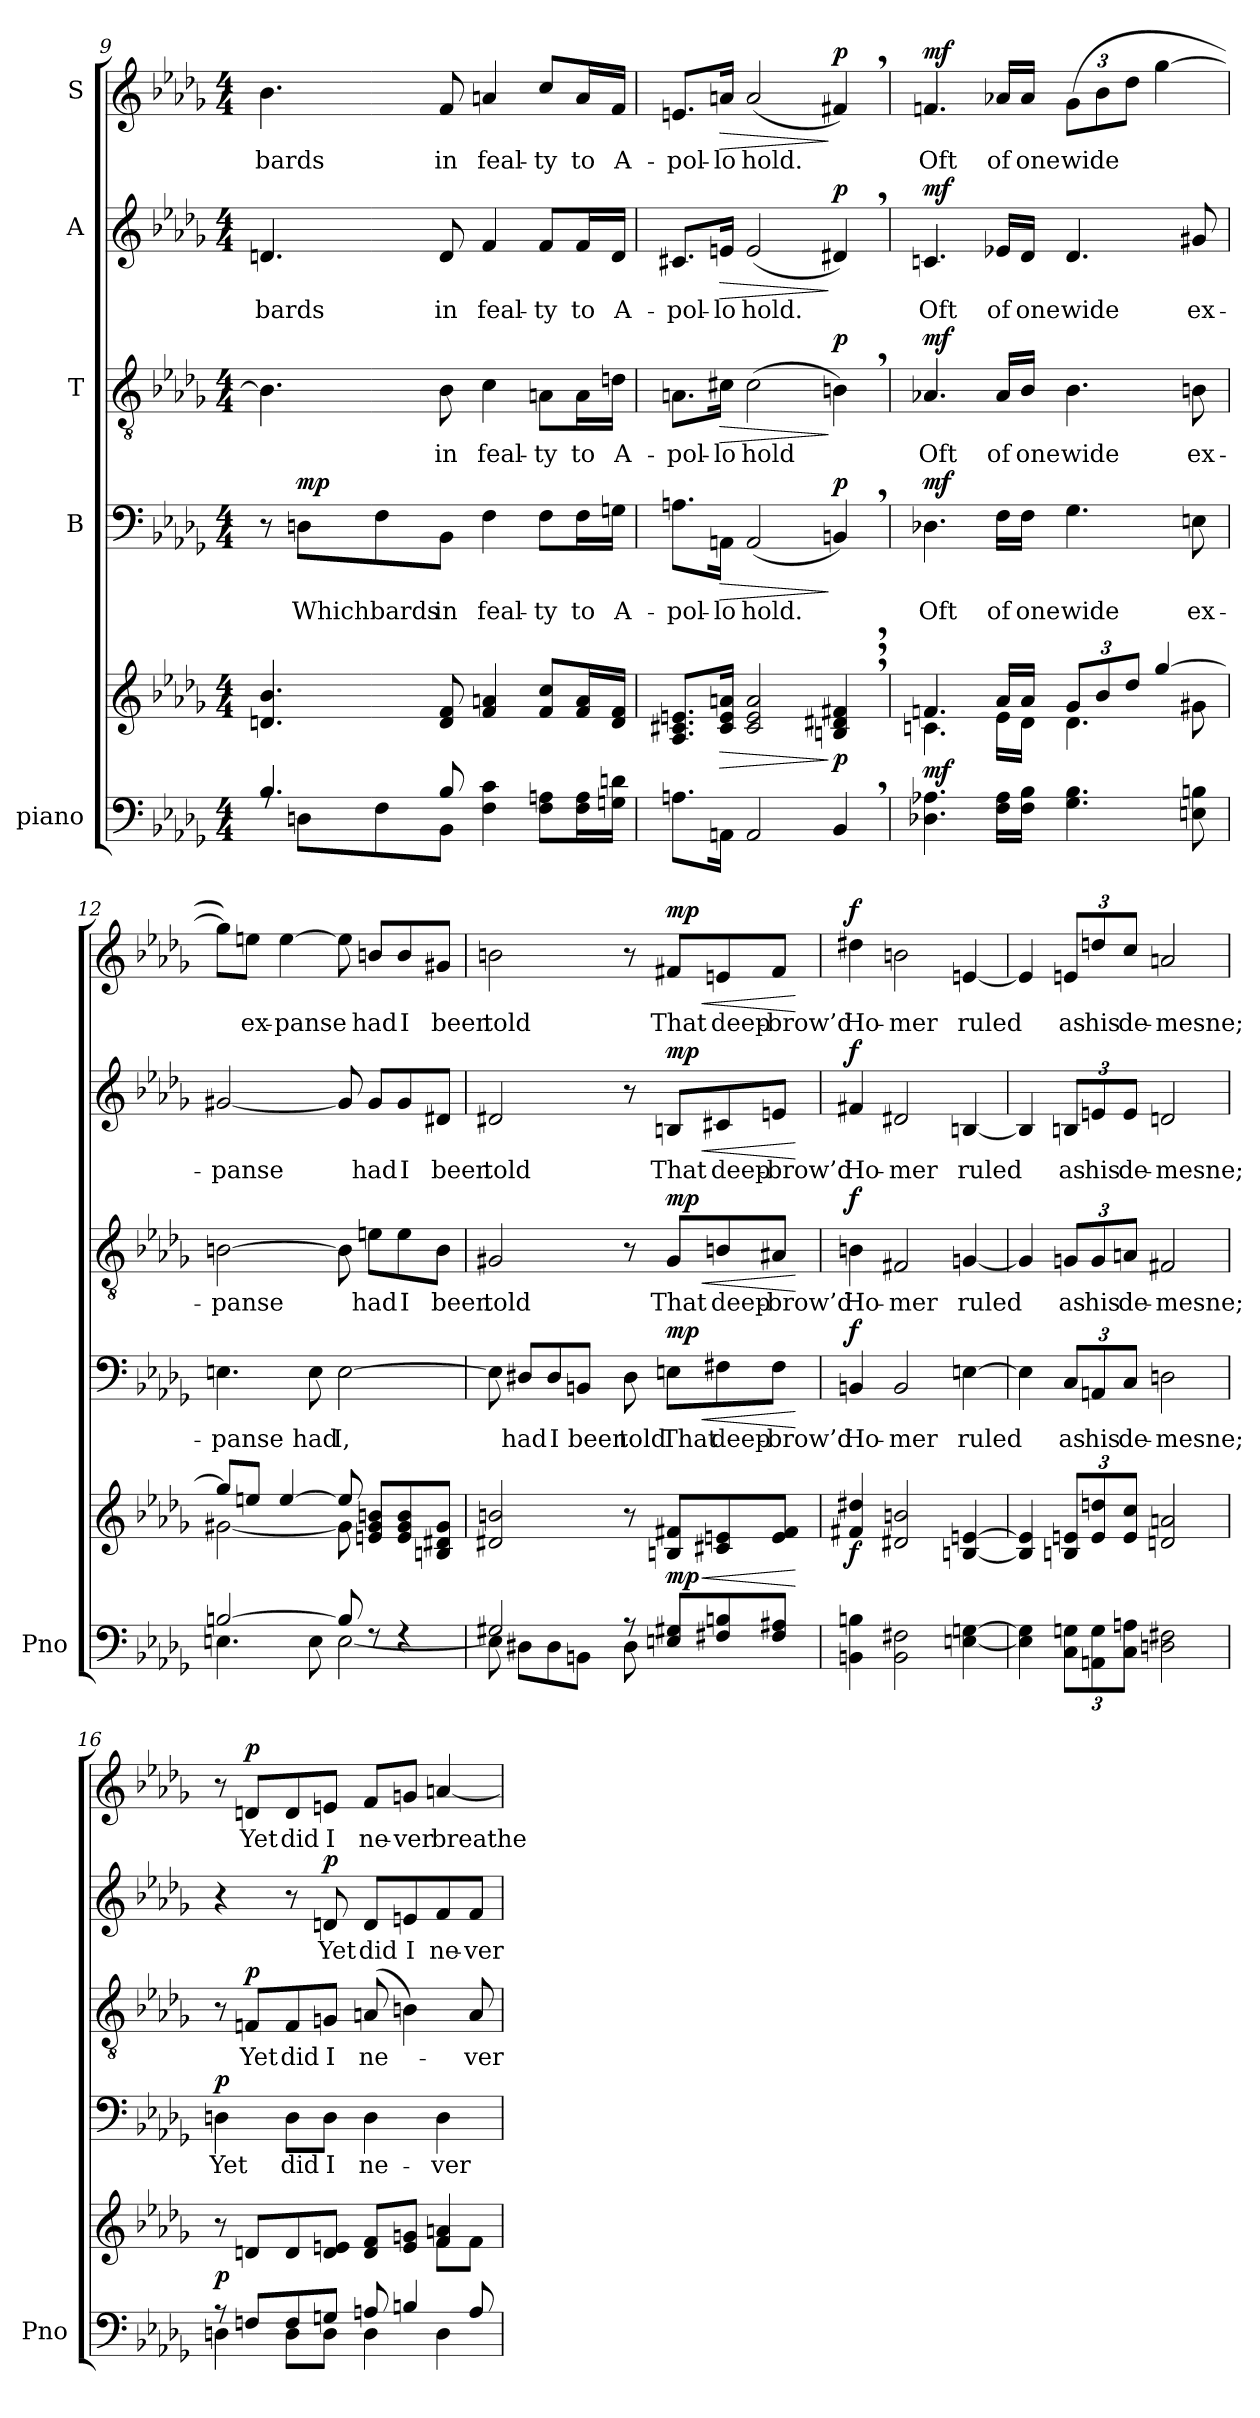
**kern	**kern	**dynam	**kern	**text	**dynam	**kern	**text	**dynam	**kern	**text	**dynam	**kern	**text	**dynam
*part5	*part5	*part5	*part4	*part4	*part4	*part3	*part3	*part3	*part2	*part2	*part2	*part1	*part1	*part1
*staff6	*staff5	*staff5/6	*staff4	*staff4	*staff4	*staff3	*staff3	*staff3	*staff2	*staff2	*staff2	*staff1	*staff1	*staff1
*I"piano	*	*	*I"B	*	*	*I"T	*	*	*I"A	*	*	*I"S	*	*
*I'Pno	*	*	*	*	*	*	*	*	*	*	*	*	*	*
!!LO:LB:g=z
*clefF4	*clefG2	*	*clefF4	*	*	*clefGv2	*	*	*clefG2	*	*	*clefG2	*	*
*k[b-e-a-d-g-]	*k[b-e-a-d-g-]	*	*k[b-e-a-d-g-]	*	*	*k[b-e-a-d-g-]	*	*	*k[b-e-a-d-g-]	*	*	*k[b-e-a-d-g-]	*	*
*M4/4	*M4/4	*	*M4/4	*	*	*M4/4	*	*	*M4/4	*	*	*M4/4	*	*
=9	=9	=9	=9	=9	=9	=9	=9	=9	=9	=9	=9	=9	=9	=9
*^	*	*	*	*	*	*	*	*	*	*	*	*	*	*
!	!	!	!	!	!	!	!	!	!	!	!LO:LY:b	!	!	!LO:LY:b	!
4.B-/	8rA	4.dn/ 4.b-/	.	8r	.	.	4.B-\]	.	.	4.dn/	bards	.	4.b-\	bards	.
!	!	!	!	!	!LO:LY:b	!LO:DY:a	!	!	!	!	!	!	!	!	!
.	8Dn\L	.	.	8Dn\L	Which	mp	.	.	.	.	.	.	.	.	.
!	!	!	!	!	!LO:LY:b	!	!	!	!	!	!	!	!	!	!
.	8F\	.	.	8F\	bards	.	.	.	.	.	.	.	.	.	.
!	!	!	!	!	!LO:LY:b	!	!	!LO:LY:b	!	!	!LO:LY:b	!	!	!LO:LY:b	!
8B-/	8BB-\J	8d/ 8f/	.	8BB-\J	in	.	8B-\	in	.	8d/	in	.	8f/	in	.
!	!	!	!	!	!LO:LY:b	!	!	!LO:LY:b	!	!	!LO:LY:b	!	!	!LO:LY:b	!
4F\ 4c\	2ryy	4f/ 4an/	.	4F\	feal-	.	4c\	feal-	.	4f/	feal-	.	4an/	feal-	.
!	!	!	!	!	!LO:LY:b	!	!	!LO:LY:b	!	!	!LO:LY:b	!	!	!LO:LY:b	!
8F\ 8An\L	.	8f/ 8cc/L	.	8F\L	ty	.	8An\L	ty	.	8f/L	ty	.	8cc/L	ty	.
!	!	!	!	!	!LO:LY:b	!	!	!LO:LY:b	!	!	!LO:LY:b	!	!	!LO:LY:b	!
16F\ 16A\L	.	16f/ 16a/L	.	16F\L	to	.	16A\L	to	.	16f/L	to	.	16a/L	to	.
!	!	!	!	!	!LO:LY:b	!	!	!LO:LY:b	!	!	!LO:LY:b	!	!	!LO:LY:b	!
16Gn\ 16dn\JJ	.	16d/ 16f/JJ	.	16Gn\JJ	A-	.	16dn\JJ	A-	.	16d/JJ	A-	.	16f/JJ	A-	.
*v	*v	*	*	*	*	*	*	*	*	*	*	*	*	*	*
=10	=10	=10	=10	=10	=10	=10	=10	=10	=10	=10	=10	=10	=10	=10
!	!	!	!	!LO:LY:b	!	!	!LO:LY:b	!	!	!LO:LY:b	!	!	!LO:LY:b	!
8.An\L	8.A-/ 8.c#X/ 8.en/L	.	8.An\L	pol-	.	8.An\L	pol-	.	8.c#X/L	pol-	.	8.en/L	pol-	.
!	!	!LO:HP:b	!	!LO:LY:b	!LO:HP:b	!	!LO:LY:b	!LO:HP:b	!	!LO:LY:b	!LO:HP:b	!	!LO:LY:b	!LO:HP:b
16AAn\Jk	16c#/ 16e/ 16an/Jk	>	16AAn\Jk	-lo	>	16c#X\Jk	-lo	>	16en/Jk	-lo	>	16an/Jk	-lo	>
!	!	!	!	!LO:LY:b	!	!	!LO:LY:b	!	!	!LO:LY:b	!	!	!LO:LY:b	!
2AA/	2c#/ 2e/ 2a/	.	(<2AA/	-hold.	.	(>2c#\	hold	.	(<2e/	hold.	.	(<2a/	hold.	.
!	!	!LO:DY:n=1:b	!	!	!LO:DY:n=1:a	!	!	!LO:DY:n=1:a	!	!	!LO:DY:n=1:a	!	!	!LO:DY:n=1:a
4BB-,/	4Bn/, 4d#X/, 4f#X/,	] p	4BBn,/)	.	] p	4Bn,\)	.	] p	4d#X,/)	.	] p	4f#X,/)	.	] p
=11	=11	=11	=11	=11	=11	=11	=11	=11	=11	=11	=11	=11	=11	=11
*	*^	*	*	*	*	*	*	*	*	*	*	*	*	*
!	!	!	!LO:DY:b	!	!LO:LY:b	!LO:DY:a	!	!LO:LY:b	!LO:DY:a	!	!LO:LY:b	!LO:DY:a	!	!LO:LY:b	!LO:DY:a
4.D-X\ 4.A-X\	4.fn/	4.cn\	mf	4.D-X\	-Oft	mf	4.A-X/	Oft	mf	4.cn/	Oft	mf	4.fn/	Oft	mf
!	!	!	!	!	!LO:LY:b	!	!	!LO:LY:b	!	!	!LO:LY:b	!	!	!LO:LY:b	!
16F\ 16A-\LL	16a-/LL	16e-\LL	.	16F\LL	of	.	16A-/LL	of	.	16e-X/LL	of	.	16a-X/LL	of	.
!	!	!	!	!	!LO:LY:b	!	!	!LO:LY:b	!	!	!LO:LY:b	!	!	!LO:LY:b	!
16F\ 16B-\JJ	16a-/JJ	16d-\JJ	.	16F\JJ	one	.	16B-/JJ	one	.	16d-/JJ	one	.	16a-/JJ	one	.
*	*Xbrackettup	*	*	*	*	*	*	*	*	*	*	*	*	*	*
!	!	!	!	!	!LO:LY:b	!	!	!LO:LY:b	!	!	!LO:LY:b	!	!	!	!
*	*	*	*	*	*	*	*	*	*	*	*	*	*Xbrackettup	*	*
!	!	!	!	!	!	!	!	!	!	!	!	!	!	!LO:LY:b	!
4.G-\ 4.B-\	12g-/L	4.d-\	.	4.G-\	wide	.	4.B-\	wide	.	4.d-/	wide	.	(>12g-\L	wide	.
.	12b-/	.	.	.	.	.	.	.	.	.	.	.	12b-\	.	.
.	12dd-/J	.	.	.	.	.	.	.	.	.	.	.	12dd-\J	.	.
.	[4gg-/	.	.	.	.	.	.	.	.	.	.	.	[4gg-\	.	.
!	!	!	!	!	!LO:LY:b	!	!	!LO:LY:b	!	!	!LO:LY:b	!	!	!	!
8En\ 8Bn\	.	8g#X\	.	8En\	ex-	.	8Bn\	ex-	.	8g#X/	ex-	.	.	.	.
!!LO:PB:g=z
=12	=12	=12	=12	=12	=12	=12	=12	=12	=12	=12	=12	=12	=12	=12	=12
*^	*	*	*	*	*	*	*	*	*	*	*	*	*	*	*
!	!	!	!	!	!	!LO:LY:b	!	!	!LO:LY:b	!	!	!LO:LY:b	!	!	!	!
[2Bn/	4.En\	8gg-/L]	[2g#X\	.	4.En\	panse	.	[2Bn\	panse	.	[2g#X/	panse	.	8gg-\L])	.	.
!	!	!	!	!	!	!	!	!	!	!	!	!	!	!	!LO:LY:b	!
.	.	8een/J	.	.	.	.	.	.	.	.	.	.	.	8een\J	ex-	.
!	!	!	!	!	!	!	!	!	!	!	!	!	!	!	!LO:LY:b	!
.	.	[4ee/	.	.	.	.	.	.	.	.	.	.	.	[4ee\	-panse	.
!	!	!	!	!	!	!LO:LY:b	!	!	!	!	!	!	!	!	!	!
.	8E\	.	.	.	8E\	had	.	.	.	.	.	.	.	.	.	.
!	!	!	!	!	!	!LO:LY:b	!	!	!	!	!	!	!	!	!	!
8B/]	[2E\	8ee/]	8g#\]	.	[2E\	I,	.	8B\]	.	.	8g#/]	.	.	8ee\]	.	.
!	!	!	!	!	!	!	!	!	!LO:LY:b	!	!	!LO:LY:b	!	!	!LO:LY:b	!
8rF	.	8en/ 8g#/ 8bn/L	4.ryy	.	.	.	.	8en\L	had	.	8g#/L	had	.	8bn/L	had	.
!	!	!	!	!	!	!	!	!	!LO:LY:b	!	!	!LO:LY:b	!	!	!LO:LY:b	!
4rF	.	8e/ 8g#/ 8b/	.	.	.	.	.	8e\	I	.	8g#/	I	.	8b/	I	.
!	!	!	!	!	!	!	!	!	!LO:LY:b	!	!	!LO:LY:b	!	!	!LO:LY:b	!
.	.	8Bn/ 8d#X/ 8g#/J	.	.	.	.	.	8B\J	been	.	8d#X/J	been	.	8g#X/J	been	.
*	*	*v	*v	*	*	*	*	*	*	*	*	*	*	*	*	*
=13	=13	=13	=13	=13	=13	=13	=13	=13	=13	=13	=13	=13	=13	=13	=13
!	!	!	!	!	!	!	!	!LO:LY:b	!	!	!LO:LY:b	!	!	!LO:LY:b	!
2G#X/	8E\]	2d#X/ 2bn/	.	8E\]	.	.	2G#X/	told	.	2d#X/	told	.	2bn\	told	.
!	!	!	!	!	!LO:LY:b	!	!	!	!	!	!	!	!	!	!
.	8D#X\L	.	.	8D#X/L	had	.	.	.	.	.	.	.	.	.	.
!	!	!	!	!	!LO:LY:b	!	!	!	!	!	!	!	!	!	!
.	8D#\	.	.	8D#/	I	.	.	.	.	.	.	.	.	.	.
!	!	!	!	!	!LO:LY:b	!	!	!	!	!	!	!	!	!	!
.	8BBn\J	.	.	8BBn/J	been	.	.	.	.	.	.	.	.	.	.
!	!	!	!	!	!LO:LY:b	!	!	!	!	!	!	!	!	!	!
8r	8D#\	8r	.	8D#\	told	.	8r	.	.	8r	.	.	8r	.	.
!	!	!	!LO:HP:b	!	!LO:LY:b	!LO:HP:b	!	!LO:LY:b	!LO:HP:b	!	!LO:LY:b	!LO:HP:b	!	!LO:LY:b	!LO:HP:b
!	!	!	!LO:DY:n=1:b	!	!	!LO:DY:n=1:a	!	!	!LO:DY:n=1:a	!	!	!LO:DY:n=1:a	!	!	!LO:DY:n=1:a
8En/ 8G#X/L	4.ryy	8Bn/ 8f#X/L	< mp	8En\L	That	< mp	8G#/L	That	< mp	8Bn/L	That	< mp	8f#X/L	That	< mp
!	!	!	!	!	!LO:LY:b	!	!	!LO:LY:b	!	!	!LO:LY:b	!	!	!LO:LY:b	!
8F#X/ 8Bn/	.	8c#X/ 8en/	.	8F#X\	deep-	.	8Bn/	deep-	.	8c#X/	deep-	.	8en/	deep-	.
!	!	!	!	!	!LO:LY:b	!	!	!LO:LY:b	!	!	!LO:LY:b	!	!	!LO:LY:b	!
8F#/ 8A#X/J	.	8e/ 8f#/J	.	8F#\J	brow’d	.	8A#X/J	brow’d	.	8en/J	brow’d	.	8f#/J	brow’d	.
*v	*v	*	*	*	*	*	*	*	*	*	*	*	*	*	*
.	.	[	.	.	[	.	.	[	.	.	[	.	.	[
=14	=14	=14	=14	=14	=14	=14	=14	=14	=14	=14	=14	=14	=14	=14
!	!	!LO:DY:b	!	!LO:LY:b	!LO:DY:a	!	!LO:LY:b	!LO:DY:a	!	!LO:LY:b	!LO:DY:a	!	!LO:LY:b	!LO:DY:a
4BBn\ 4Bn\	4f#X/ 4dd#X/	f	4BBn/	Ho-	f	4Bn\	Ho-	f	4f#X/	Ho-	f	4dd#X\	Ho-	f
!	!	!	!	!LO:LY:b	!	!	!LO:LY:b	!	!	!LO:LY:b	!	!	!LO:LY:b	!
2BB\ 2F#X\	2d#X/ 2bn/	.	2BB/	-mer	.	2F#X/	-mer	.	2d#X/	-mer	.	2bn\	-mer	.
!	!	!	!	!LO:LY:b	!	!	!LO:LY:b	!	!	!LO:LY:b	!	!	!LO:LY:b	!
[4En\ [4Gn\	[4Bn/ [4en/	.	[4En\	-ruled	.	[4Gn/	-ruled	.	[4Bn/	-ruled	.	[4en/	-ruled	.
!!LO:LB:g=z
=15	=15	=15	=15	=15	=15	=15	=15	=15	=15	=15	=15	=15	=15	=15
4E\] 4G\]	4B/] 4e/]	.	4E\]	.	.	4G/]	.	.	4B/]	.	.	4e/]	.	.
*Xbrackettup	*	*	*Xbrackettup	*	*	*	*	*	*	*	*	*	*	*
!	!	!	!	!LO:LY:b	!	!	!	!	!	!	!	!	!	!
*	*	*	*	*	*	*Xbrackettup	*	*	*	*	*	*	*	*
!	!	!	!	!	!	!	!LO:LY:b	!	!	!	!	!	!	!
*	*	*	*	*	*	*	*	*	*Xbrackettup	*	*	*	*	*
!	!	!	!	!	!	!	!	!	!	!LO:LY:b	!	!	!LO:LY:b	!
12C\ 12Gn\L	12Bn/ 12en/L	.	12C/L	as	.	12Gn/L	as	.	12Bn/L	as	.	12en/L	as	.
!	!	!	!	!LO:LY:b	!	!	!LO:LY:b	!	!	!LO:LY:b	!	!	!LO:LY:b	!
12AAn\ 12G\	12e/ 12ddn/	.	12AAn/	his	.	12G/	his	.	12en/	his	.	12ddn/	his	.
!	!	!	!	!LO:LY:b	!	!	!LO:LY:b	!	!	!LO:LY:b	!	!	!LO:LY:b	!
12C\ 12An\J	12e/ 12cc/J	.	12C/J	de-	.	12An/J	de-	.	12e/J	de-	.	12cc/J	de-	.
!	!	!	!	!LO:LY:b	!	!	!LO:LY:b	!	!	!LO:LY:b	!	!	!LO:LY:b	!
2Dn\ 2F#X\	2dn/ 2an/	.	2Dn\	mesne;	.	2F#X/	mesne;	.	2dn/	mesne;	.	2an/	mesne;	.
=16	=16	=16	=16	=16	=16	=16	=16	=16	=16	=16	=16	=16	=16	=16
*^	*^	*	*	*	*	*	*	*	*	*	*	*	*	*
!	!	!	!	!LO:DY:b	!	!LO:LY:b	!LO:DY:a	!	!	!	!	!	!	!	!	!
8r	4Dn\	8r	2.ryy	p	4Dn\	Yet	p	8r	.	.	4r	.	.	8r	.	.
!	!	!	!	!	!	!	!	!	!LO:LY:b	!LO:DY:a	!	!	!	!	!LO:LY:b	!LO:DY:a
8Fn/L	.	8dn/L	.	.	.	.	.	8Fn/L	Yet	p	.	.	.	8dn/L	Yet	p
!	!	!	!	!	!	!LO:LY:b	!	!	!LO:LY:b	!	!	!	!	!	!LO:LY:b	!
8F/	8D\L	8d/	.	.	8D\L	did	.	8F/	did	.	8r	.	.	8d/	did	.
!	!	!	!	!	!	!LO:LY:b	!	!	!LO:LY:b	!	!	!LO:LY:b	!LO:DY:a	!	!LO:LY:b	!
8Gn/J	8D\J	8d/ 8en/J	.	.	8D\J	I	.	8Gn/J	I	.	8dn/	Yet	p	8en/J	I	.
!	!	!	!	!	!	!LO:LY:b	!	!	!LO:LY:b	!	!	!LO:LY:b	!	!	!LO:LY:b	!
8An/	4D\	8d/ 8f/L	.	.	4D\	ne-	.	(>8An/	ne-	.	8d/L	did	.	8f/L	ne-	.
!	!	!	!	!	!	!	!	!	!	!	!	!LO:LY:b	!	!	!LO:LY:b	!
4Bn/	.	8e/ 8gn/J	.	.	.	.	.	4Bn\)	.	.	8en/	I	.	8gn/J	ver	.
!	!	!	!	!	!	!LO:LY:b	!	!	!	!	!	!LO:LY:b	!	!	!LO:LY:b	!
.	4D\	4f/ 4an/	8f\L	.	4D\	ver	.	.	.	.	8f/	ne-	.	[4an/	breathe	.
!	!	!	!	!	!	!	!	!	!LO:LY:b	!	!	!LO:LY:b	!	!	!	!
8A/	.	.	8f\J	.	.	.	.	8A/	ver	.	8f/J	ver	.	.	.	.
*v	*v	*	*	*	*	*	*	*	*	*	*	*	*	*	*	*
*	*v	*v	*	*	*	*	*	*	*	*	*	*	*	*	*
=	=	=	=	=	=	=	=	=	=	=	=	=	=	=
*-	*-	*-	*-	*-	*-	*-	*-	*-	*-	*-	*-	*-	*-	*-
